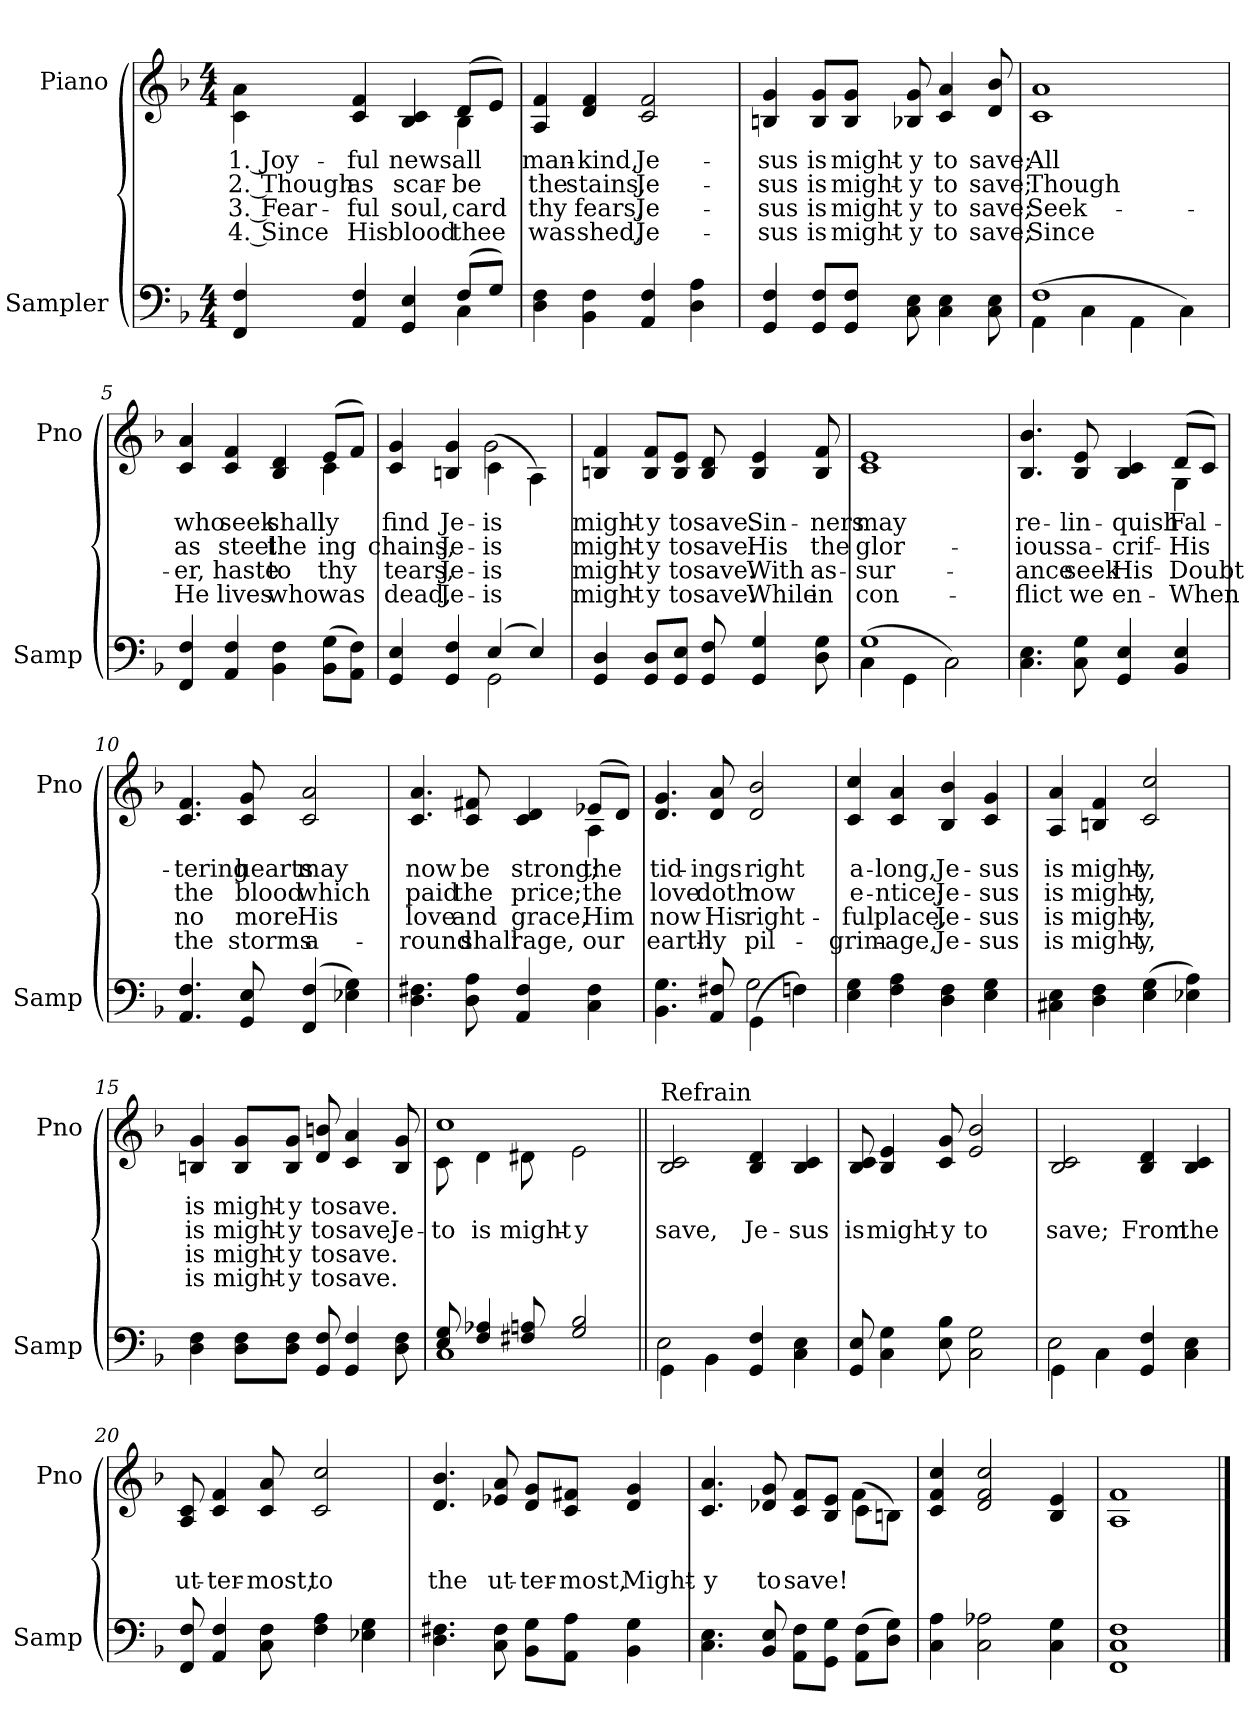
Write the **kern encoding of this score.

**kern	**kern	**text	**text	**text	**text
*part2	*part1	*part1	*part1	*part1	*part1
*staff2	*staff1	*staff1	*staff1	*staff1	*staff1
*I"Sampler	*I"Piano	*	*	*	*
*I'Samp	*I'Pno	*	*	*	*
*clefF4	*clefG2	*	*	*	*
*k[b-]	*k[b-]	*	*	*	*
*F:	*F:	*	*	*	*
*M4/4	*M4/4	*	*	*	*
=1	=1	=1	=1	=1	=1
*^	*^	*	*	*	*
4FF 4F	2.ryy	4c\ 4a\	2.ryy	1. Joy-	2. Though	3. Fear-	4. Since
4AA 4F	.	4c 4f	.	-ful	as	-ful	His
4GG 4E	.	4B- 4c	.	news	scar-	soul,	blood
(8F/L	4C	(8d/L	4B-	all	be	-card	thee
8G/J)	.	8e/J)	.	.	.	.	.
*v	*v	*	*	*	*	*	*
*	*v	*v	*	*	*	*
=2	=2	=2	=2	=2	=2
4D 4F	4A 4f	man-	the	thy	was
4BB- 4F	4d 4f	-kind,	stains,	fears,	shed,
4AA 4F	2c 2f	Je-	Je-	Je-	Je-
4D 4A	.	.	.	.	.
=3	=3	=3	=3	=3	=3
4GG 4F	4Bn 4g	-sus	-sus	-sus	-sus
8GG/ 8F/L	8B/ 8g/L	is	is	is	is
8GG/ 8F/J	8B/ 8g/J	might-	might-	might-	might-
8C 8E	8B-X 8g	-y	-y	-y	-y
4C 4E	4c 4a	to	to	to	to
8C 8E	8d 8b-	save;	save;	save;	save;
=4	=4	=4	=4	=4	=4
*^	*	*	*	*	*
(4AA\	1F	1c 1a	All	Though	Seek-	Since
4C\	.	.	.	.	.	.
4AA\	.	.	.	.	.	.
4C\)	.	.	.	.	.	.
*v	*v	*	*	*	*	*
=5	=5	=5	=5	=5	=5
*	*^	*	*	*	*
4FF 4F	4c 4a	2.ryy	who	as	-er,	He
4AA 4F	4c 4f	.	seek	steel	haste	lives
4BB- 4F	4B- 4d	.	shall	the	to	who
(8BB-\ 8G\L	(8e/L	4c	-ly	-ing	thy	was
8AA\ 8F\J)	8f/J)	.	.	.	.	.
=6	=6	=6	=6	=6	=6	=6
*^	*	*	*	*	*	*
4GG 4E	2ryy	4c 4g	2ryy	find	chains,	tears,	dead,
4GG 4F	.	4Bn 4g	.	Je-	Je-	Je-	Je-
(4E/	2GG	(4c\	2g	is	is	is	is
4E/)	.	4A\)	.	.	.	.	.
*v	*v	*	*	*	*	*	*
*	*v	*v	*	*	*	*
=7	=7	=7	=7	=7	=7
4GG 4D	4Bn 4f	might-	might-	might-	might-
8GG/ 8D/L	8B/ 8f/L	-y	-y	-y	-y
8GG/ 8E/J	8B/ 8e/J	to	to	to	to
8GG 8F	8B 8d	save.	save.	save.	save.
4GG 4G	4B 4e	Sin-	His	With	While
8D 8G	8B 8f	-ners	the	as-	in
=8	=8	=8	=8	=8	=8
*^	*	*	*	*	*
(4C\	1G	1c 1e	may	glor-	-sur-	con-
4GG\	.	.	.	.	.	.
2C\)	.	.	.	.	.	.
*v	*v	*	*	*	*	*
=9	=9	=9	=9	=9	=9
*	*^	*	*	*	*
4.C 4.E	4.B- 4.b-	2.ryy	re-	-ious	-ance	-flict
8C 8G	8B- 8e	.	-lin-	sa-	seek	we
4GG 4E	4B- 4c	.	-quish	-crif-	His	en-
4BB- 4E	(8d/L	4G	Fal-	His	Doubt	When
.	8c/J)	.	.	.	.	.
*	*v	*v	*	*	*	*
=10	=10	=10	=10	=10	=10
4.AA 4.F	4.c 4.f	-tering	the	no	the
8GG 8E	8c 8g	hearts	blood	more	storms
(4FF 4F	2c 2a	may	which	His	a-
4E-X 4G)	.	.	.	.	.
=11	=11	=11	=11	=11	=11
*	*^	*	*	*	*
4.D 4.F#X	4.c 4.a	2.ryy	now	paid	love	-round
8D 8A	8c 8f#X	.	be	the	and	shall
4AA 4F#	4c 4d	.	strong;	price;	grace,	rage,
4C 4F#	(8e-X/L	4A	the	the	Him	our
.	8d/J)	.	.	.	.	.
*	*v	*v	*	*	*	*
=12	=12	=12	=12	=12	=12
*^	*	*	*	*	*
4.BB- 4.G	2ryy	4.d 4.g	tid-	love	now	earth-
8AA 8F#X	.	8d 8a	-ings	doth	His	-ly
(4GG\	2G	2d 2b-	right	now	right-	pil-
4Fn\)	.	.	.	.	.	.
*v	*v	*	*	*	*	*
=13	=13	=13	=13	=13	=13
4E 4G	4c 4cc	a-	e-	-ful	-grim-
4F 4A	4c 4a	-long,	-ntice;	place,	-age,
4D 4F	4B- 4b-	Je-	Je-	Je-	Je-
4E 4G	4c 4g	-sus	-sus	-sus	-sus
=14	=14	=14	=14	=14	=14
4C#X 4E	4A 4a	is	is	is	is
4D 4F	4Bn 4f	might-	might-	might-	might-
(4E 4G	2c 2cc	-y,	-y,	-y,	-y,
4E-X 4A)	.	.	.	.	.
=15	=15	=15	=15	=15	=15
4D 4F	4Bn 4g	is	is	is	is
8D\ 8F\L	8B/ 8g/L	might-	might-	might-	might-
8D\ 8F\J	8B/ 8g/J	-y	-y	-y	-y
8GG 8F	8d 8bn	to	to	to	to
4GG 4F	4c 4a	save.	save.	save.	save.
8D 8F	8B 8g	.	Je-	.	.
=16	=16	=16	=16	=16	=16
*^	*^	*	*	*	*
8E/ 8G/	1C	8c\	1cc	.	to	.	.
4F/ 4A-X/	.	4d\	.	.	is	.	.
8F#X/ 8An/	.	8d#X\	.	.	might-	.	.
2G/ 2B-/	.	2e\	.	.	-y	.	.
*	*	*v	*v	*	*	*	*
=17||	=17||	=17||	=17||	=17||	=17||	=17||
!	!	!LO:TX:t=Refrain	!	!	!	!
4GG\	2E	2B- 2c	.	save,	.	.
4BB-\	.	.	.	.	.	.
4GG 4F	2ryy	4B- 4d	.	Je-	.	.
4C 4E	.	4B- 4c	.	-sus	.	.
*v	*v	*	*	*	*	*
=18	=18	=18	=18	=18	=18
8GG 8E	8B- 8c	.	is	.	.
4C 4G	4B- 4e	.	might-	.	.
8E 8B-	8c 8g	.	-y	.	.
2C 2G	2e 2b-	.	to	.	.
=19	=19	=19	=19	=19	=19
*^	*	*	*	*	*
4GG\	2E	2B- 2c	.	save;	.	.
4C\	.	.	.	.	.	.
4GG 4F	2ryy	4B- 4d	.	From	.	.
4C 4E	.	4B- 4c	.	the	.	.
*v	*v	*	*	*	*	*
=20	=20	=20	=20	=20	=20
8FF 8F	8A 8c	.	ut-	.	.
4AA 4F	4c 4f	.	-ter-	.	.
8C 8F	8c 8a	.	-most,	.	.
4F 4A	2c 2cc	.	to	.	.
4E-X 4G	.	.	.	.	.
=21	=21	=21	=21	=21	=21
4.D 4.F#X	4.d 4.b-	.	the	.	.
8C 8F#	8e-X 8a	.	ut-	.	.
8BB-\ 8G\L	8d/ 8g/L	.	-ter-	.	.
8AA\ 8A\J	8c/ 8f#X/J	.	-most,	.	.
4BB- 4G	4d 4g	.	Might-	.	.
=22	=22	=22	=22	=22	=22
*	*^	*	*	*	*
4.C 4.E	4.c 4.a	2.ryy	.	-y	.	.
8BB- 8E	8d-X 8g	.	.	to	.	.
8AA\ 8F\L	8c/ 8f/L	.	.	save!	.	.
8GG\ 8G\J	8B-/ 8e/J	.	.	.	.	.
(8AA\ 8F\L	(8c\L	4f	.	.	.	.
8D\ 8G\J)	8Bn\J)	.	.	.	.	.
*	*v	*v	*	*	*	*
=23	=23	=23	=23	=23	=23
4C 4A	4c 4f 4cc	.	.	.	.
2C 2A-X	2d 2f 2cc	.	.	.	.
4C 4G	4B- 4e	.	.	.	.
=24	=24	=24	=24	=24	=24
1FF 1C 1F	1A 1f	.	.	.	.
==	==	==	==	==	==
*-	*-	*-	*-	*-	*-
